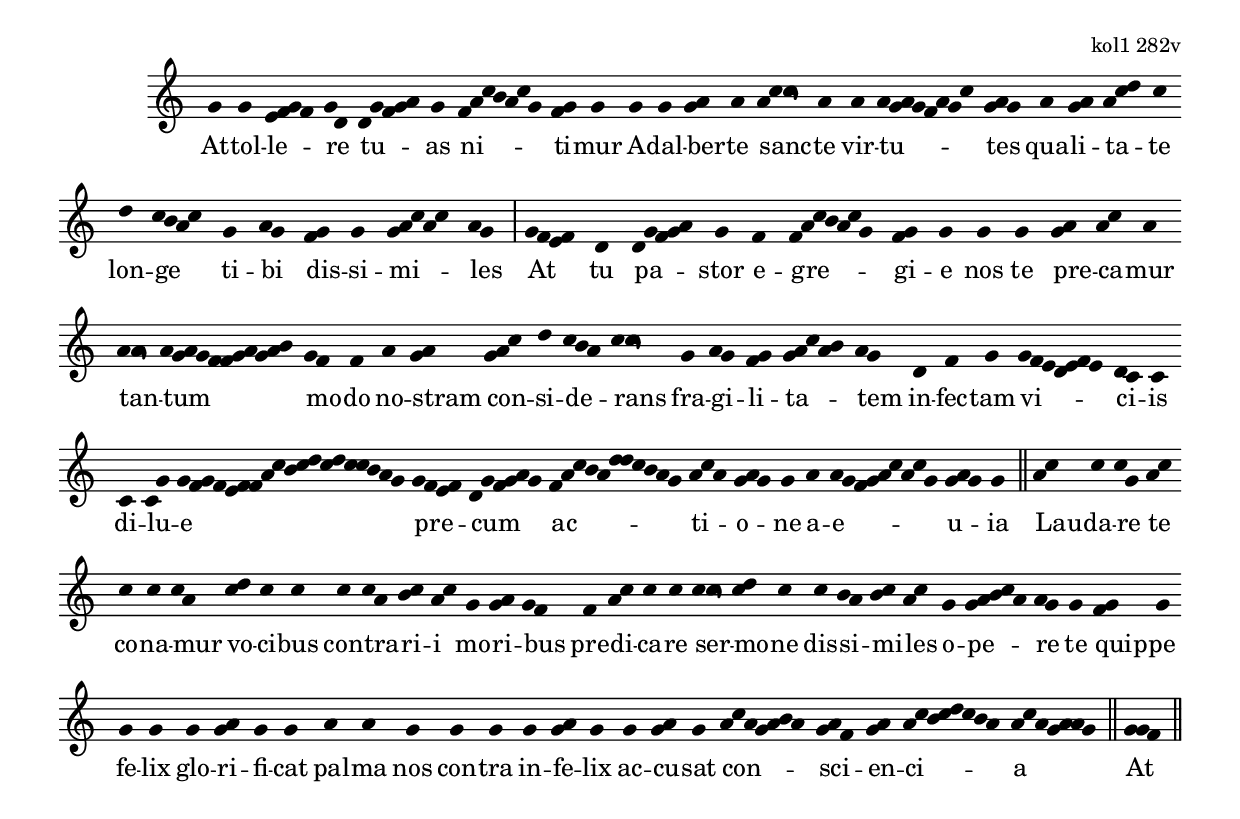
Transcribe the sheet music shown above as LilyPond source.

\version "2.19.32"

\include "../lib/synopsis.ily"

\score {
  \transpose c c' {
    \plainchant
    g g \melisma { e f g f } \melisma { g d } \bar "" \melisma { d g f g a } g \bar "" \melisma { f a c' b a c' g } \melisma { f g } g \bar ""
    g g \melisma { g a } a \bar "" \melisma { a c' \strophicus c' } a \bar "" a \melisma { a g a g f a g c' } \melisma { g a g } \bar ""
    a \melisma { g a } \melisma { a c' d' } c' \bar "" d' \melisma { c' b a c' } \bar "" g \melisma { a g } \bar "" \melisma { f g } g \melisma { g a c' a c' } \bar "" \melisma { a g } \bar "|"

    \melisma { g f e f } \bar "" d \bar "" \melisma { d g f g a } g \bar "" f \melisma { f a c' b a c' g } \melisma { f g } g \bar ""
    g \bar "" g \bar "" \melisma { g a } \melisma { a c' } a \bar "" \melisma { a \strophicus a } \melisma { a g a g f f g a g a b } \bar "" \melisma { g f } f \bar ""
    a \melisma { g a } \bar "" \melisma { g a c' } d' \melisma { c' b a } \melisma { c' \strophicus c' } \bar "" g \melisma { a g } \melisma { f g } \melisma { g a c' a b } \melisma { a g } \bar ""
    d f g \bar "" \melisma { g f e d e f e } \melisma { d c } c \bar "" c \melisma { c g } \melisma { g f g f e f f a c' b c' d' c' d' c' c' b a g } \bar ""
    \melisma { g f e f } \melisma { d g f g a g } \bar "" \melisma { f a c' b a d' d' c' b a g } \melisma { a c' a } \melisma { g a g } g \bar "" a \melisma { a g f g a c' a c' g } \melisma { g a g } g \bar "||"

    \melisma { a c' } \bar "" c' \melisma { c' g } \bar "" \melisma { a c' } \bar "" c' c' \melisma { c' a } \bar "" \melisma { c' d' } c' c' \bar ""
    c' \melisma { c' a } \melisma { b c' } \melisma { a c' } \bar "" g \melisma { g a } \melisma { g f } \bar ""
    f \melisma { a c' } c' c' \bar "" \melisma { c' \strophicus c' } \melisma { c' d' } c' \bar ""
    c' \melisma { b a } \melisma { b c' } \melisma { a c' } \bar "" g \melisma { g a b c' a } \melisma { a g } \bar ""
    g \bar "" \melisma { f g } g \bar "" g g \bar ""
    g \melisma { g a } \bar "" g g \bar "" a a \bar ""
    g \bar "" g g \bar "" g \melisma { g a } g \bar ""
    g \melisma { g a } g \bar "" \melisma { a c' a g a b a } \melisma { g a f } \melisma { g a } \melisma { a c' b c' d' c' b a } \melisma { a c' a g a a g } \bar "||"

    \melisma { g g f } \bar "||"
  }
  \addlyrics {
    At -- tol -- le -- re tu -- as ni -- ti -- mur
    A -- dal -- ber -- te sanc -- te vir -- tu -- tes
    qua -- li -- ta -- te lon -- ge ti -- bi dis -- si -- mi -- les

    At tu pa -- stor e -- gre -- gi -- e
    nos te pre -- ca -- mur tan -- tum mo -- do
    no -- stram con -- si -- de -- rans fra -- gi -- li -- ta -- tem
    in -- fec -- tam vi -- ci -- is di -- lu -- e
    pre -- cum ac -- ti -- o -- ne a -- e -- u -- ia

    Lau -- da -- re te co -- na -- mur vo -- ci -- bus
    con -- tra -- ri -- i mo -- ri -- bus
    pre -- di -- ca -- re ser -- mo -- ne
    dis -- si -- mi -- les o -- pe -- re
    te quip -- pe fe -- lix
    glo -- ri -- fi -- cat pal -- ma
    nos con -- tra in -- fe -- lix
    ac -- cu -- sat con -- sci -- en -- ci -- a

    At
  }
  \header {
    quid = "responsorium"
    fontes = "kol1 282v"
  }
}